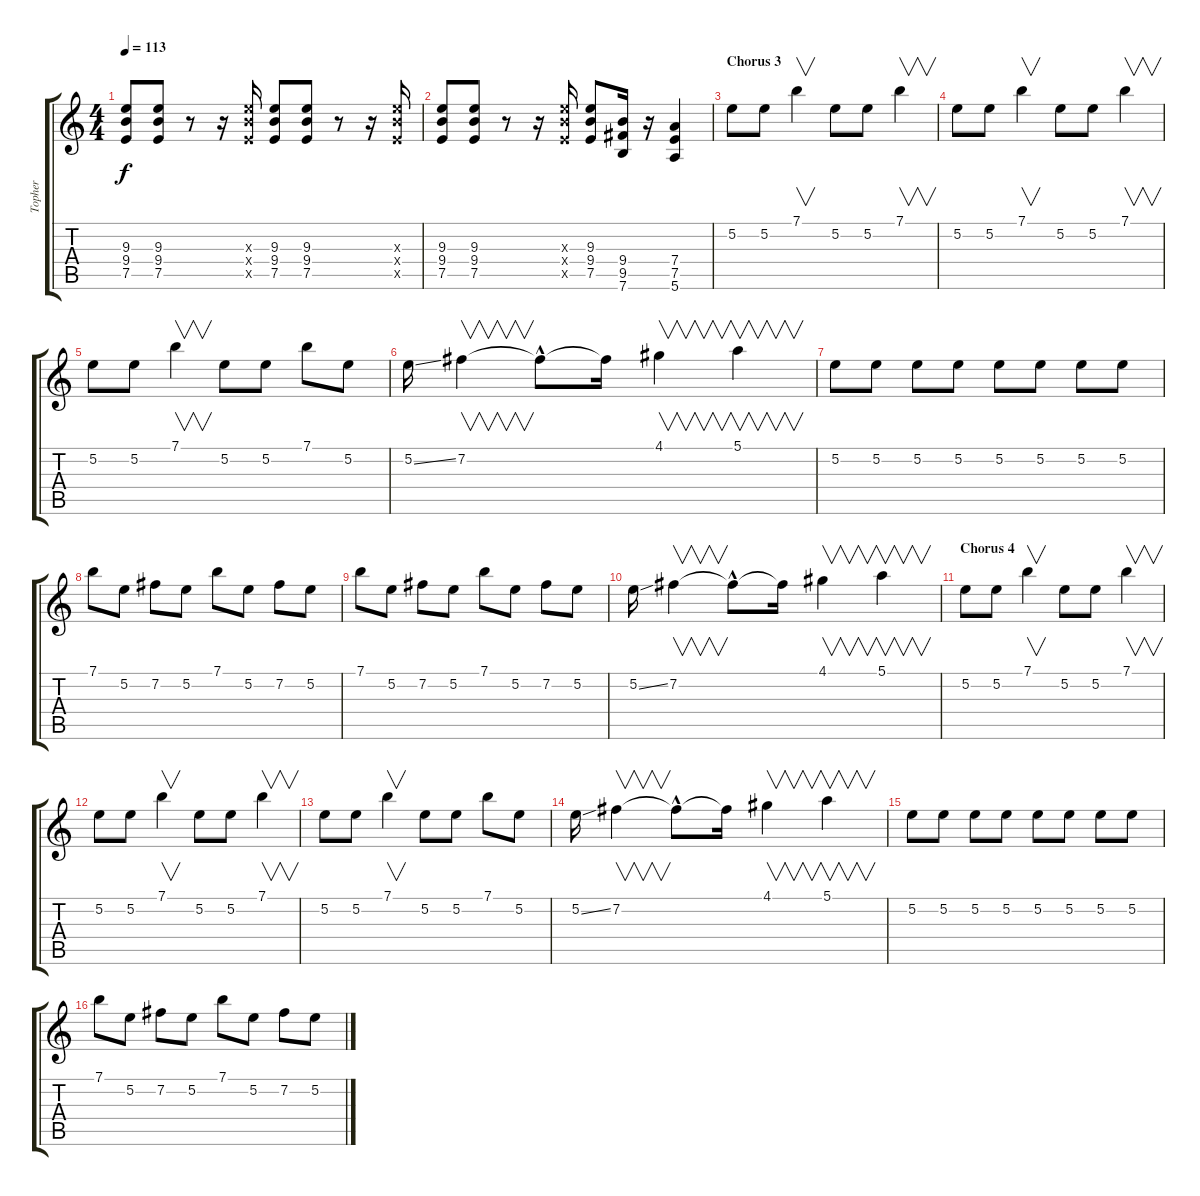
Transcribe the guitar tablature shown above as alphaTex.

\track ("Topher" "Topher") {instrument distortionguitar}
\staff {score tabs}
\tuning (E4 B3 G3 D3 A2 E2) {hide}
\ts (4 4)
\tempo 113
\clef g2
\ks c
(9.3 9.4 7.5).8{dy f} (9.3 9.4 7.5).8 r.8 r.16 (9.3{x} 9.4{x} 7.5{x}).16 (9.3 9.4 7.5).8 (9.3 9.4 7.5).8 r.8 r.16 (9.3{x} 9.4{x} 7.5{x}).16 |
(9.3 9.4 7.5).8 (9.3 9.4 7.5).8 r.8 r.16 (9.3{x} 9.4{x} 7.5{x}).16 (9.3 9.4 7.5).8 (9.4 9.5 7.6).16 r.16 (7.4 7.5 5.6).4 |
\section ("" "Chorus 3")
5.2.8 5.2.8 7.1.4{v} 5.2.8 5.2.8 7.1.4{v} |
5.2.8 5.2.8 7.1.4{v} 5.2.8 5.2.8 7.1.4{v} |
5.2.8 5.2.8 7.1.4{v} 5.2.8 5.2.8 7.1.8 5.2.8 |
5.2{ss}.16 7.2.4{v} 7.2{hac t}.8 7.2{t}.16 4.1.4{v} 5.1.4{v} |
5.2.8 5.2.8 5.2.8 5.2.8 5.2.8 5.2.8 5.2.8 5.2.8 |
7.1.8 5.2.8 7.2.8 5.2.8 7.1.8 5.2.8 7.2.8 5.2.8 |
7.1.8 5.2.8 7.2.8 5.2.8 7.1.8 5.2.8 7.2.8 5.2.8 |
5.2{ss}.16 7.2.4{v} 7.2{hac t}.8 7.2{t}.16 4.1.4{v} 5.1.4{v} |
\section ("" "Chorus 4")
5.2.8 5.2.8 7.1.4{v} 5.2.8 5.2.8 7.1.4{v} |
5.2.8 5.2.8 7.1.4{v} 5.2.8 5.2.8 7.1.4{v} |
5.2.8 5.2.8 7.1.4{v} 5.2.8 5.2.8 7.1.8 5.2.8 |
5.2{ss}.16 7.2.4{v} 7.2{hac t}.8 7.2{t}.16 4.1.4{v} 5.1.4{v} |
5.2.8 5.2.8 5.2.8 5.2.8 5.2.8 5.2.8 5.2.8 5.2.8 |
7.1.8 5.2.8 7.2.8 5.2.8 7.1.8 5.2.8 7.2.8 5.2.8
